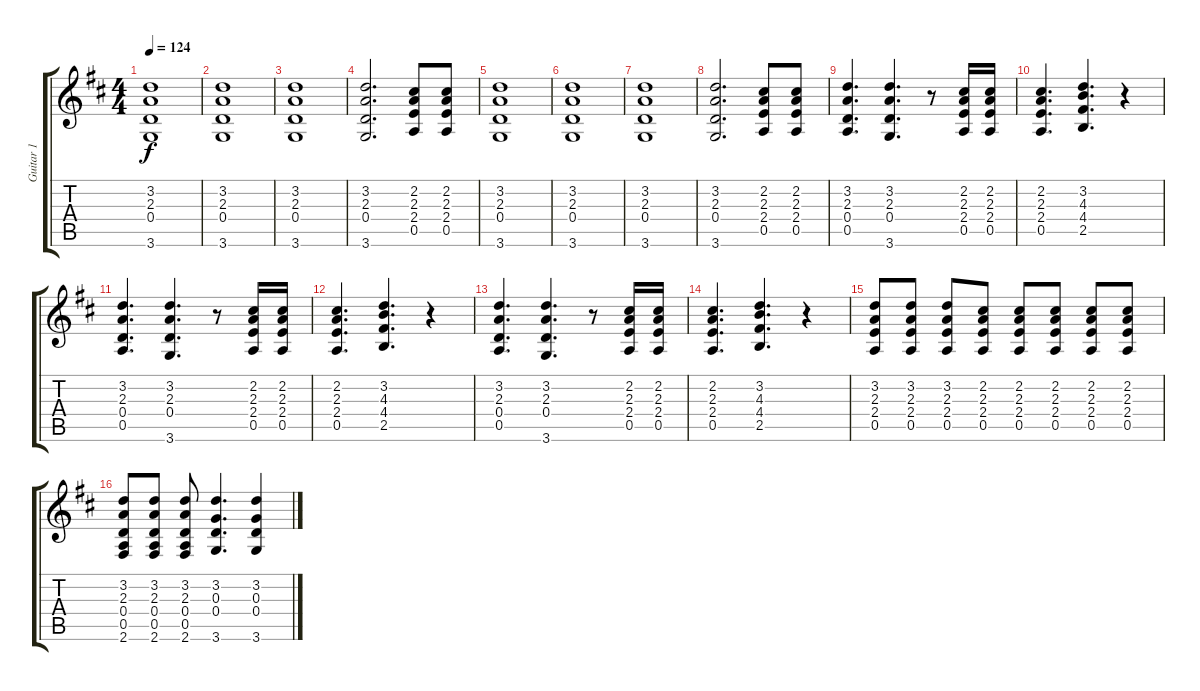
\track ("Guitar 1" "Guitar 1") {instrument overdrivenguitar}
\staff {score tabs}
\tuning (E4 B3 G3 D3 A2 E2) {hide}
\ts (4 4)
\tempo 124
\clef g2
\ks d
(3.2 2.3 0.4 3.6).1{dy f} |
(3.2 2.3 0.4 3.6).1 |
(3.2 2.3 0.4 3.6).1 |
(3.2 2.3 0.4 3.6).2{d} (2.2 2.3 2.4 0.5).8 (2.2 2.3 2.4 0.5).8 |
(3.2 2.3 0.4 3.6).1 |
(3.2 2.3 0.4 3.6).1 |
(3.2 2.3 0.4 3.6).1 |
(3.2 2.3 0.4 3.6).2{d} (2.2 2.3 2.4 0.5).8 (2.2 2.3 2.4 0.5).8 |
(3.2 2.3 0.4 0.5).4{d} (3.2 2.3 0.4 3.6).4{d} r.8 (2.2 2.3 2.4 0.5).16 (2.2 2.3 2.4 0.5).16 |
(2.2 2.3 2.4 0.5).4{d} (3.2 4.3 4.4 2.5).4{d} r.4 |
(3.2 2.3 0.4 0.5).4{d} (3.2 2.3 0.4 3.6).4{d} r.8 (2.2 2.3 2.4 0.5).16 (2.2 2.3 2.4 0.5).16 |
(2.2 2.3 2.4 0.5).4{d} (3.2 4.3 4.4 2.5).4{d} r.4 |
(3.2 2.3 0.4 0.5).4{d} (3.2 2.3 0.4 3.6).4{d} r.8 (2.2 2.3 2.4 0.5).16 (2.2 2.3 2.4 0.5).16 |
(2.2 2.3 2.4 0.5).4{d} (3.2 4.3 4.4 2.5).4{d} r.4 |
(3.2 2.3 2.4 0.5).8 (3.2 2.3 2.4 0.5).8 (3.2 2.3 2.4 0.5).8 (2.2 2.3 2.4 0.5).8 (2.2 2.3 2.4 0.5).8 (2.2 2.3 2.4 0.5).8 (2.2 2.3 2.4 0.5).8 (2.2 2.3 2.4 0.5).8 |
(3.2 2.3 0.4 0.5 2.6).8 (3.2 2.3 0.4 0.5 2.6).8 (3.2 2.3 0.4 0.5 2.6).8 (3.2 0.3 0.4 3.6).4{d} (3.2 0.3 0.4 3.6).4
